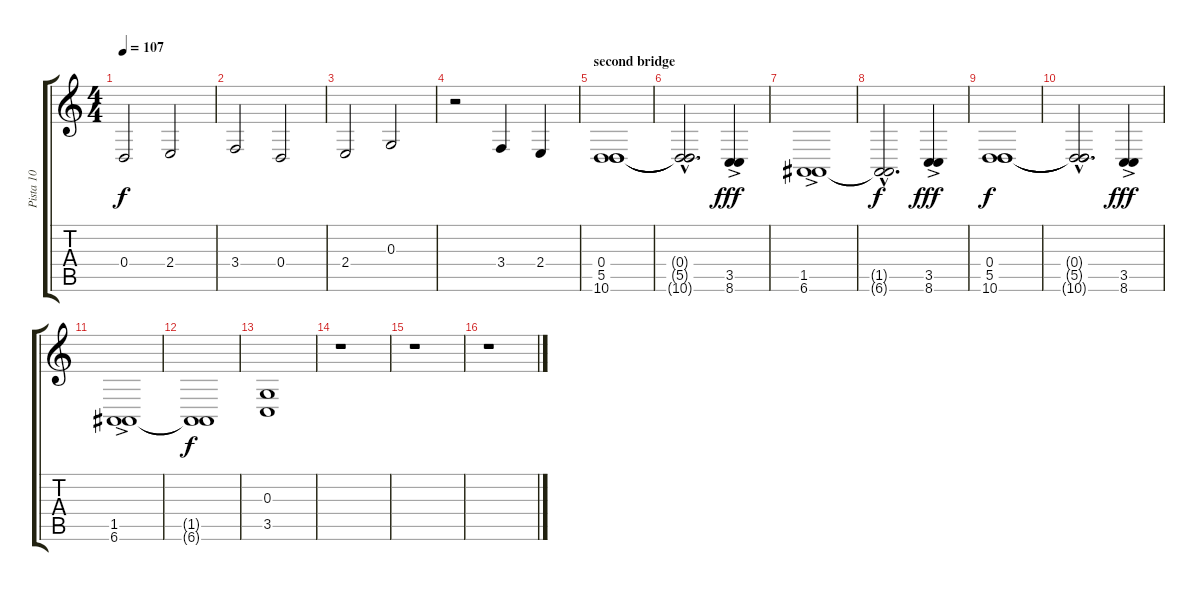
\track ("Pista 10" "Pista 10") {instrument acousticgrandpiano}
\staff {score tabs}
\tuning (E4 B3 G3 D3 A2 E2) {hide}
\ts (4 4)
\tempo 107
\clef g2
\ks c
0.4.2{dy f} 2.4.2 |
3.4.2 0.4.2 |
2.4.2 0.3.2 |
r.2 3.4.4 2.4.4 |
\section ("" "second bridge")
(0.4 5.5 10.6).1 |
(0.4{hac t} 5.5{hac t} 10.6{hac t}).2{d} (3.5{ac} 8.6).4{dy fff} |
(1.5{ac} 6.6).1 |
(1.5{hac t} 6.6{hac t}).2{d dy f} (3.5{ac} 8.6).4{dy fff} |
(0.4 5.5 10.6).1{dy f} |
(0.4{hac t} 5.5{hac t} 10.6{hac t}).2{d} (3.5{ac} 8.6).4{dy fff} |
(1.5{ac} 6.6).1 |
(1.5{t} 6.6{t}).1{dy f} |
(0.3 3.5).1 |
r.1 |
r.1 |
r.1
